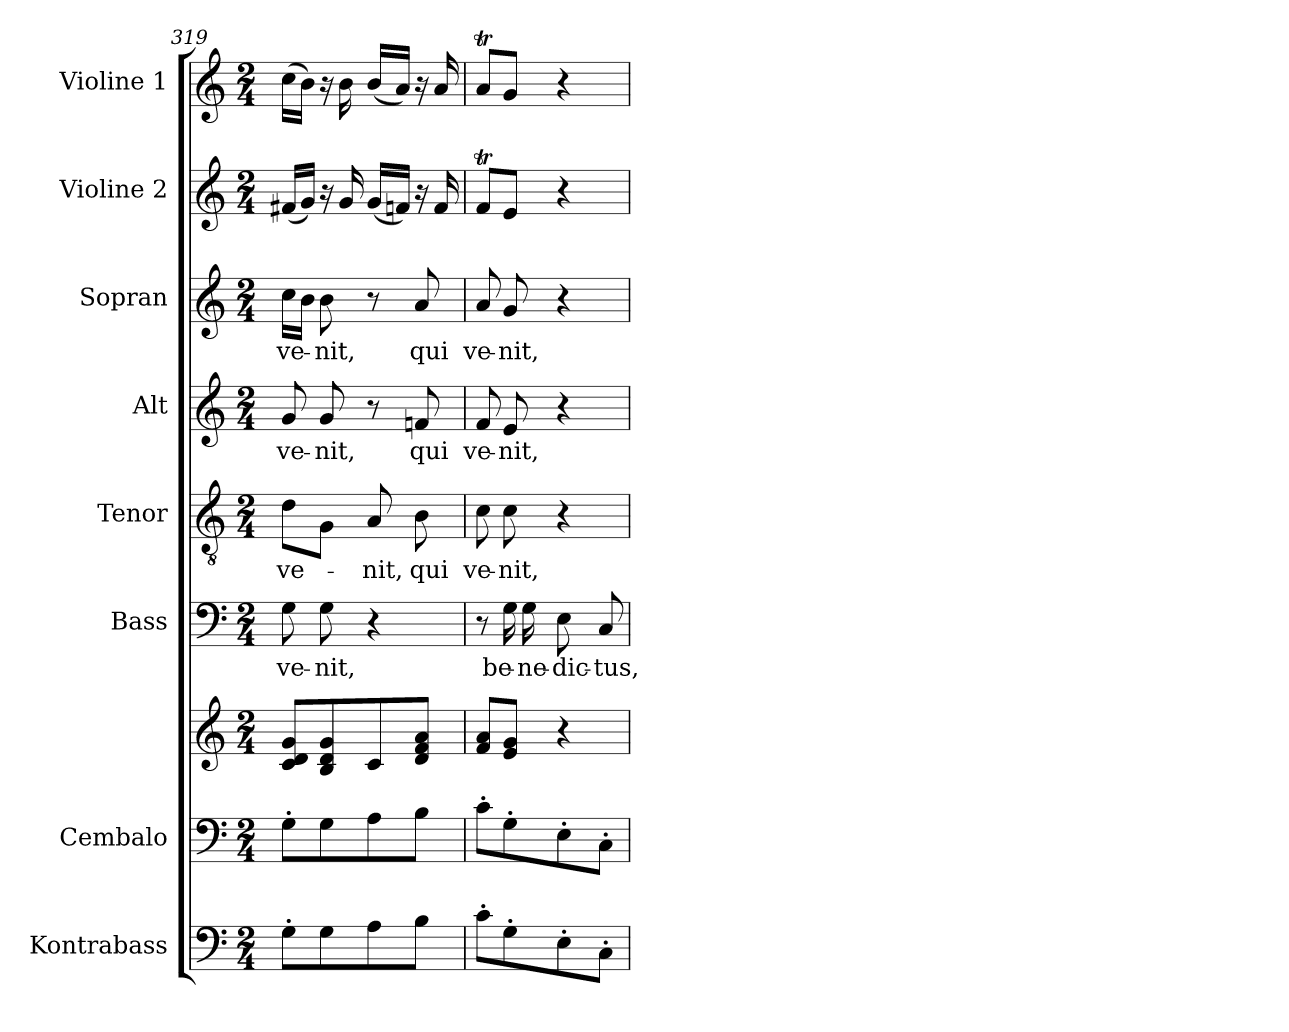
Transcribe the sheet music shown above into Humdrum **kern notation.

**kern	**kern	**kern	**kern	**text	**kern	**text	**kern	**text	**kern	**text	**kern	**kern
*part8	*part7	*part7	*part6	*part6	*part5	*part5	*part4	*part4	*part3	*part3	*part2	*part1
*staff9	*staff8	*staff7	*staff6	*staff6	*staff5	*staff5	*staff4	*staff4	*staff3	*staff3	*staff2	*staff1
*I"Kontrabass	*I"Cembalo	*	*I"Bass	*	*I"Tenor	*	*I"Alt	*	*I"Sopran	*	*I"Violine 2	*I"Violine 1
*I'Kb.	*I'Cemb.	*	*I'B.	*	*I'T.	*	*I'A.	*	*I'S.	*	*I'Vl. 2	*I'Vl. 1
*clefF4	*clefF4	*clefG2	*clefF4	*	*clefGv2	*	*clefG2	*	*clefG2	*	*clefG2	*clefG2
*ITrd7c12	*	*	*	*	*	*	*	*	*	*	*	*
*k[]	*k[]	*k[]	*k[]	*	*k[]	*	*k[]	*	*k[]	*	*k[]	*k[]
*C:	*C:	*C:	*C:	*	*C:	*	*C:	*	*C:	*	*C:	*C:
*M2/4	*M2/4	*M2/4	*M2/4	*	*M2/4	*	*M2/4	*	*M2/4	*	*M2/4	*M2/4
=319	=319	=319	=319	=319	=319	=319	=319	=319	=319	=319	=319	=319
!	!	!	!	!LO:LY:b	!	!LO:LY:b	!	!LO:LY:b	!	!LO:LY:b	!	!
8GG'>\L	8G'>\L	8c/ 8d/ 8g/L	8G\	ve-	8d\L	ve-	8g/	ve-	16cc\LL	ve-	(<16f#X/LL	(>16cc\LL
.	.	.	.	.	.	.	.	.	16b\JJ	.	16g/JJ)	16b\JJ)
!	!	!	!	!LO:LY:b	!	!	!	!LO:LY:b	!	!LO:LY:b	!	!
8GG\	8G\	8B/ 8d/ 8g/	8G\	-nit,	8G\J	.	8g/	-nit,	8b\	-nit,	16r	16r
.	.	.	.	.	.	.	.	.	.	.	16g/	16b\
!	!	!	!	!	!	!LO:LY:b	!	!	!	!	!	!
8AA\	8A\	8c/	4r	.	8A/	-nit,	8r	.	8r	.	(<16g/LL	(<16b/LL
.	.	.	.	.	.	.	.	.	.	.	16fn/JJ)	16a/JJ)
!	!	!	!	!	!	!LO:LY:b	!	!LO:LY:b	!	!LO:LY:b	!	!
8BB\J	8B\J	8d/ 8f/ 8a/J	.	.	8B\	qui	8fn/	qui	8a/	qui	16r	16r
.	.	.	.	.	.	.	.	.	.	.	16f/	16a/
!!LO:PB:g=z
=320	=320	=320	=320	=320	=320	=320	=320	=320	=320	=320	=320	=320
!	!	!	!	!	!	!LO:LY:b	!	!LO:LY:b	!	!LO:LY:b	!	!
8C'>\L	8c'>\L	8f/ 8a/L	8r	.	8c\	ve-	8f/	ve-	8a/	ve-	8fT/L	8aT/L
!	!	!	!	!LO:LY:b	!	!LO:LY:b	!	!LO:LY:b	!	!LO:LY:b	!	!
8GG'>\	8G'>\	8e/ 8g/J	16G\	be-	8c\	-nit,	8e/	-nit,	8g/	-nit,	8e/J	8g/J
!	!	!	!	!LO:LY:b	!	!	!	!	!	!	!	!
.	.	.	16G\	-ne-	.	.	.	.	.	.	.	.
!	!	!	!	!LO:LY:b	!	!	!	!	!	!	!	!
8EE'>\	8E'>\	4r	8E\	-dic-	4r	.	4r	.	4r	.	4r	4r
!	!	!	!	!LO:LY:b	!	!	!	!	!	!	!	!
8CC'>\J	8C'>\J	.	8C/	-tus,	.	.	.	.	.	.	.	.
=	=	=	=	=	=	=	=	=	=	=	=	=
*-	*-	*-	*-	*-	*-	*-	*-	*-	*-	*-	*-	*-
